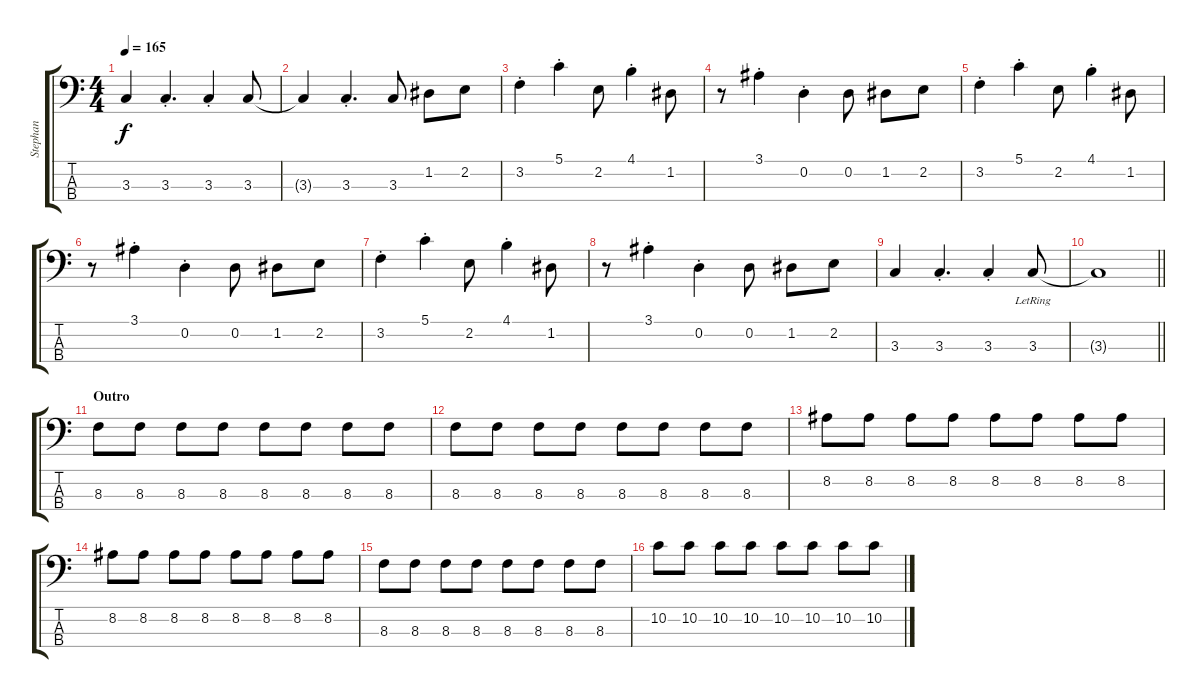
\track ("Stephan" "Stephan") {instrument electricbassfinger}
\staff {score tabs}
\tuning (G2 D2 A1 E1) {hide}
\ts (4 4)
\tempo 165
\clef f4
\ks c
3.3.4{dy f} 3.3{st}.4{d} 3.3{st}.4 3.3.8 |
3.3{t}.4 3.3{st}.4{d} 3.3.8 1.2.8 2.2.8 |
3.2{st}.4 5.1{st}.4 2.2.8 4.1{st}.4 1.2.8 |
r.8 3.1{st}.4 0.2{st}.4 0.2.8 1.2.8 2.2.8 |
3.2{st}.4 5.1{st}.4 2.2.8 4.1{st}.4 1.2.8 |
r.8 3.1{st}.4 0.2{st}.4 0.2.8 1.2.8 2.2.8 |
3.2{st}.4 5.1{st}.4 2.2.8 4.1{st}.4 1.2.8 |
r.8 3.1{st}.4 0.2{st}.4 0.2.8 1.2.8 2.2.8 |
3.3.4 3.3{st}.4{d} 3.3{st}.4 3.3{lr}.8 |
\barLineRight lightlight
3.3{t}.1 |
\section ("" "Outro")
8.3.8 8.3.8 8.3.8 8.3.8 8.3.8 8.3.8 8.3.8 8.3.8 |
8.3.8 8.3.8 8.3.8 8.3.8 8.3.8 8.3.8 8.3.8 8.3.8 |
8.2.8 8.2.8 8.2.8 8.2.8 8.2.8 8.2.8 8.2.8 8.2.8 |
8.2.8 8.2.8 8.2.8 8.2.8 8.2.8 8.2.8 8.2.8 8.2.8 |
8.3.8 8.3.8 8.3.8 8.3.8 8.3.8 8.3.8 8.3.8 8.3.8 |
10.2.8 10.2.8 10.2.8 10.2.8 10.2.8 10.2.8 10.2.8 10.2.8
